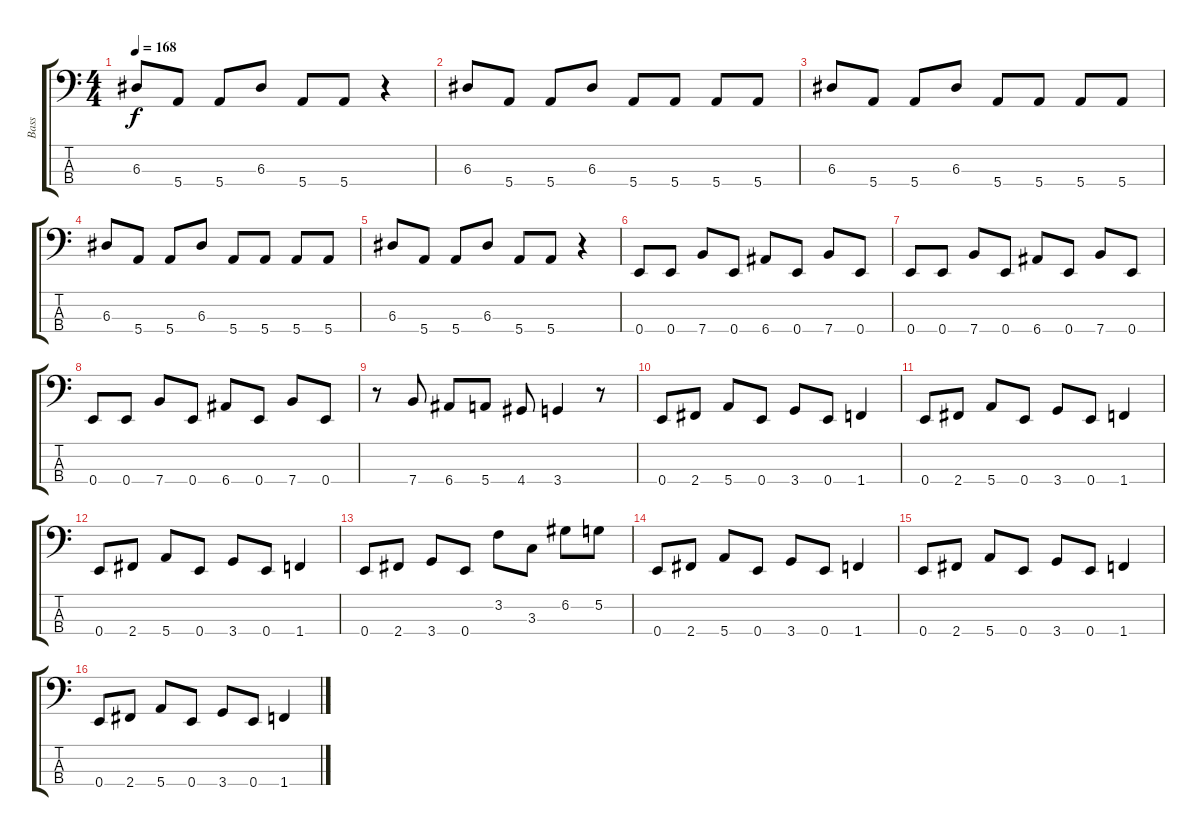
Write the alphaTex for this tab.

\track ("Bass" "Bass") {instrument electricbasspick}
\staff {score tabs}
\tuning (G2 D2 A1 E1) {hide}
\ts (4 4)
\tempo 168
\clef f4
\ks c
6.3.8{dy f} 5.4.8 5.4.8 6.3.8 5.4.8 5.4.8 r.4 |
6.3.8 5.4.8 5.4.8 6.3.8 5.4.8 5.4.8 5.4.8 5.4.8 |
6.3.8 5.4.8 5.4.8 6.3.8 5.4.8 5.4.8 5.4.8 5.4.8 |
6.3.8 5.4.8 5.4.8 6.3.8 5.4.8 5.4.8 5.4.8 5.4.8 |
6.3.8 5.4.8 5.4.8 6.3.8 5.4.8 5.4.8 r.4 |
0.4.8 0.4.8 7.4.8 0.4.8 6.4.8 0.4.8 7.4.8 0.4.8 |
0.4.8 0.4.8 7.4.8 0.4.8 6.4.8 0.4.8 7.4.8 0.4.8 |
0.4.8 0.4.8 7.4.8 0.4.8 6.4.8 0.4.8 7.4.8 0.4.8 |
r.8 7.4.8 6.4.8 5.4.8 4.4.8 3.4.4 r.8 |
0.4.8 2.4.8 5.4.8 0.4.8 3.4.8 0.4.8 1.4.4 |
0.4.8 2.4.8 5.4.8 0.4.8 3.4.8 0.4.8 1.4.4 |
0.4.8 2.4.8 5.4.8 0.4.8 3.4.8 0.4.8 1.4.4 |
0.4.8 2.4.8 3.4.8 0.4.8 3.2.8 3.3.8 6.2.8 5.2.8 |
0.4.8 2.4.8 5.4.8 0.4.8 3.4.8 0.4.8 1.4.4 |
0.4.8 2.4.8 5.4.8 0.4.8 3.4.8 0.4.8 1.4.4 |
0.4.8 2.4.8 5.4.8 0.4.8 3.4.8 0.4.8 1.4.4
